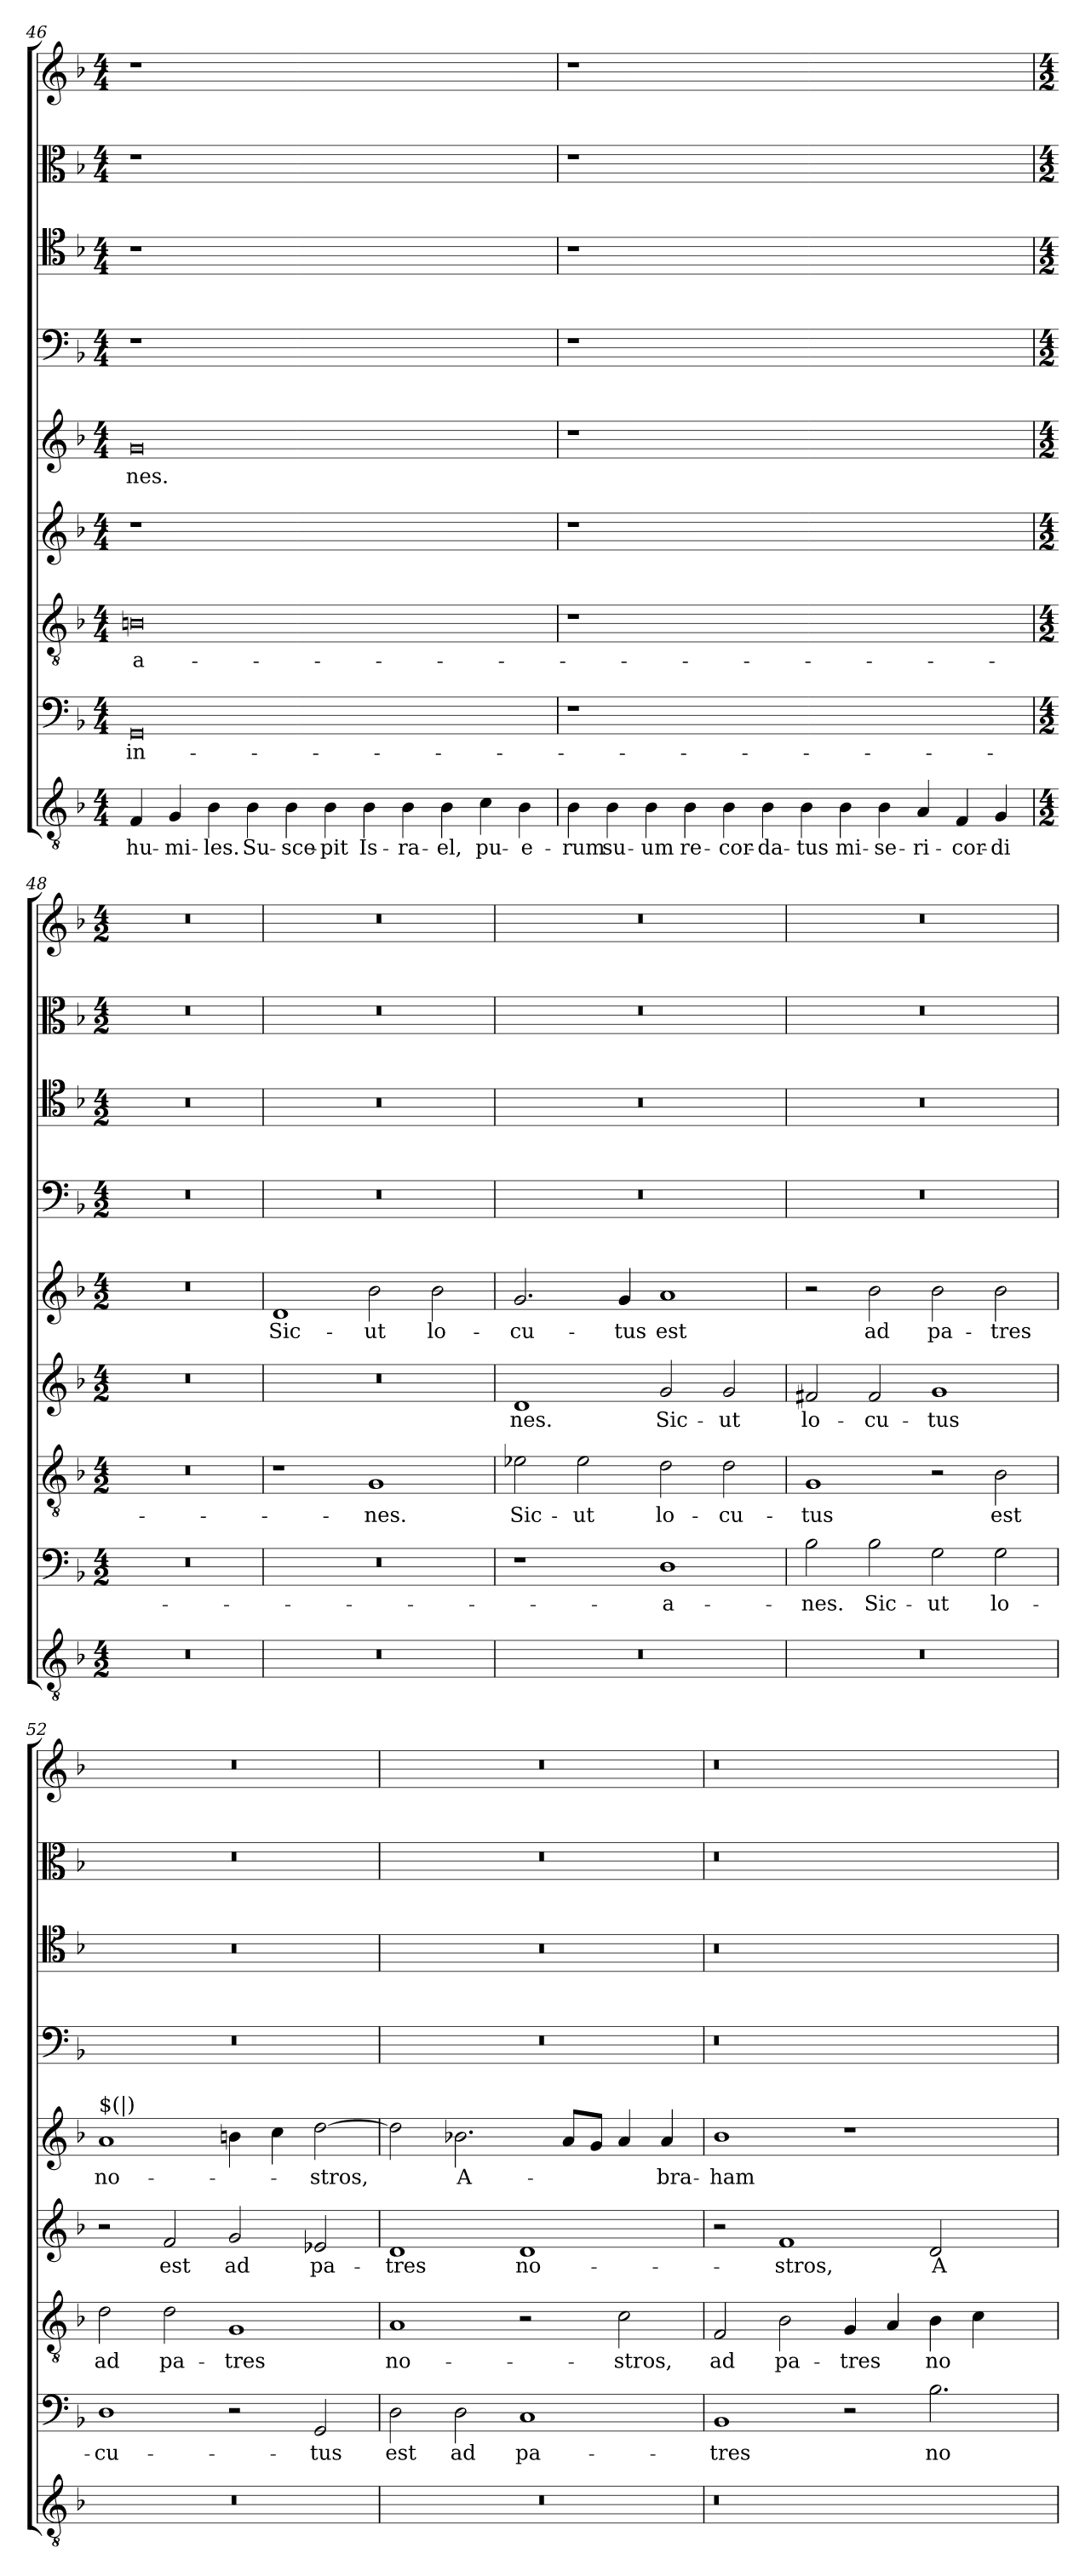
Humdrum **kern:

**kern	**text	**kern	**text	**kern	**text	**kern	**text	**kern	**text	**kern	**kern	**kern	**kern
*part9	*part9	*part8	*part8	*part7	*part7	*part6	*part6	*part5	*part5	*part4	*part3	*part2	*part1
*staff9	*staff9	*staff8	*staff8	*staff7	*staff7	*staff6	*staff6	*staff5	*staff5	*staff4	*staff3	*staff2	*staff1
!!LO:LB:g=z
*clefGv2	*	*clefF4	*	*clefGv2	*	*clefG2	*	*clefG2	*	*clefF4	*clefC4	*clefC3	*clefG2
*k[b-]	*	*k[b-]	*	*k[b-]	*	*k[b-]	*	*k[b-]	*	*k[b-]	*k[b-]	*k[b-]	*k[b-]
*F:	*	*F:	*	*F:	*	*F:	*	*F:	*	*F:	*F:	*F:	*F:
*M4/4	*	*M4/4	*	*M4/4	*	*M4/4	*	*M4/4	*	*M4/4	*M4/4	*M4/4	*M4/4
=46	=46	=46	=46	=46	=46	=46	=46	=46	=46	=46	=46	=46	=46
!LO:N:head=solid	!LO:LY:b	!	!	!	!	!	!	!	!	!	!	!	!
4F/	hu-	0GG	in-	0B	-a-	1r	.	0g	-nes.	1r	1r	1r	1r
!LO:N:head=solid	!LO:LY:b	!	!	!	!	!	!	!	!	!	!	!	!
4G/	-mi-	.	.	.	.	.	.	.	.	.	.	.	.
!LO:N:head=solid	!LO:LY:b	!	!	!	!	!	!	!	!	!	!	!	!
4B-\	-les.	.	.	.	.	.	.	.	.	.	.	.	.
!LO:N:head=solid	!LO:LY:b	!	!	!	!	!	!	!	!	!	!	!	!
4B-\	Su-	.	.	.	.	.	.	.	.	.	.	.	.
!LO:N:head=solid	!LO:LY:b	!	!	!	!	!	!	!	!	!	!	!	!
4B-\	-sce-	.	.	.	.	1..ryy	.	.	.	1..ryy	1..ryy	1..ryy	1..ryy
!LO:N:head=solid	!LO:LY:b	!	!	!	!	!	!	!	!	!	!	!	!
4B-\	-pit	.	.	.	.	.	.	.	.	.	.	.	.
!LO:N:head=solid	!LO:LY:b	!	!	!	!	!	!	!	!	!	!	!	!
4B-\	Is-	.	.	.	.	.	.	.	.	.	.	.	.
!LO:N:head=solid	!LO:LY:b	!	!	!	!	!	!	!	!	!	!	!	!
4B-\	-ra-	.	.	.	.	.	.	.	.	.	.	.	.
!LO:N:head=solid	!LO:LY:b	!	!	!	!	!	!	!	!	!	!	!	!
4B-\	-el,	2.ryy	.	2.ryy	.	.	.	2.ryy	.	.	.	.	.
!LO:N:head=solid	!LO:LY:b	!	!	!	!	!	!	!	!	!	!	!	!
4c\	pu-	.	.	.	.	.	.	.	.	.	.	.	.
!LO:N:head=solid	!LO:LY:b	!	!	!	!	!	!	!	!	!	!	!	!
4B-\	-e-	.	.	.	.	.	.	.	.	.	.	.	.
!!LO:LB:g=z
=47	=47	=47	=47	=47	=47	=47	=47	=47	=47	=47	=47	=47	=47
!LO:N:head=solid	!LO:LY:b	!	!	!	!	!	!	!	!	!	!	!	!
4B-\	-rum	1r	.	1r	.	1r	.	1r	.	1r	1r	1r	1r
!LO:N:head=solid	!LO:LY:b	!	!	!	!	!	!	!	!	!	!	!	!
4B-\	su-	.	.	.	.	.	.	.	.	.	.	.	.
!LO:N:head=solid	!LO:LY:b	!	!	!	!	!	!	!	!	!	!	!	!
4B-\	-um	.	.	.	.	.	.	.	.	.	.	.	.
!LO:N:head=solid	!LO:LY:b	!	!	!	!	!	!	!	!	!	!	!	!
4B-\	re-	.	.	.	.	.	.	.	.	.	.	.	.
!LO:N:head=solid	!LO:LY:b	!	!	!	!	!	!	!	!	!	!	!	!
4B-\	-cor-	0ryy	.	0ryy	.	0ryy	.	0ryy	.	0ryy	0ryy	0ryy	0ryy
!LO:N:head=solid	!LO:LY:b	!	!	!	!	!	!	!	!	!	!	!	!
4B-\	-da-	.	.	.	.	.	.	.	.	.	.	.	.
!LO:N:head=solid	!LO:LY:b	!	!	!	!	!	!	!	!	!	!	!	!
4B-\	-tus	.	.	.	.	.	.	.	.	.	.	.	.
!LO:N:head=solid	!LO:LY:b	!	!	!	!	!	!	!	!	!	!	!	!
4B-\	mi-	.	.	.	.	.	.	.	.	.	.	.	.
!LO:N:head=solid	!LO:LY:b	!	!	!	!	!	!	!	!	!	!	!	!
4B-\	-se-	.	.	.	.	.	.	.	.	.	.	.	.
!LO:N:head=solid	!LO:LY:b	!	!	!	!	!	!	!	!	!	!	!	!
4A/	-ri-	.	.	.	.	.	.	.	.	.	.	.	.
!LO:N:head=solid	!LO:LY:b	!	!	!	!	!	!	!	!	!	!	!	!
4F/	-cor-	.	.	.	.	.	.	.	.	.	.	.	.
!LO:N:head=solid	!LO:LY:b	!	!	!	!	!	!	!	!	!	!	!	!
4G/	-di-	.	.	.	.	.	.	.	.	.	.	.	.
!!LO:LB:g=z
=48	=48	=48	=48	=48	=48	=48	=48	=48	=48	=48	=48	=48	=48
*M4/2	*	*M4/2	*	*M4/2	*	*M4/2	*	*M4/2	*	*M4/2	*M4/2	*M4/2	*M4/2
0r	.	0r	.	0r	.	0r	.	0r	.	0r	0r	0r	0r
=49	=49	=49	=49	=49	=49	=49	=49	=49	=49	=49	=49	=49	=49
!	!	!	!	!	!	!	!	!	!LO:LY:b	!	!	!	!
0r	.	0r	.	1r	.	0r	.	1d	Sic-	0r	0r	0r	0r
!	!	!	!	!	!LO:LY:b	!	!	!	!LO:LY:b	!	!	!	!
.	.	.	.	1G	-nes.	.	.	2b-\	-ut	.	.	.	.
!	!	!	!	!	!	!	!	!	!LO:LY:b	!	!	!	!
.	.	.	.	.	.	.	.	2b-\	lo-	.	.	.	.
=50	=50	=50	=50	=50	=50	=50	=50	=50	=50	=50	=50	=50	=50
!	!	!	!	!	!LO:LY:b	!	!LO:LY:b	!	!LO:LY:b	!	!	!	!
0r	.	1r	.	2e-X\	Sic-	1d	-nes.	2.g/	-cu-	0r	0r	0r	0r
!	!	!	!	!	!LO:LY:b	!	!	!	!	!	!	!	!
.	.	.	.	2e-\	-ut	.	.	.	.	.	.	.	.
!	!	!	!	!	!	!	!	!	!LO:LY:b	!	!	!	!
.	.	.	.	.	.	.	.	4g/	-tus	.	.	.	.
!	!	!	!LO:LY:b	!	!LO:LY:b	!	!LO:LY:b	!	!LO:LY:b	!	!	!	!
.	.	1D	-a-	2d\	lo-	2g/	Sic-	1a	est	.	.	.	.
!	!	!	!	!	!LO:LY:b	!	!LO:LY:b	!	!	!	!	!	!
.	.	.	.	2d\	-cu-	2g/	-ut	.	.	.	.	.	.
=51	=51	=51	=51	=51	=51	=51	=51	=51	=51	=51	=51	=51	=51
!	!	!	!LO:LY:b	!	!LO:LY:b	!	!LO:LY:b	!	!	!	!	!	!
0r	.	2B-\	-nes.	1G	-tus	2f#X/	lo-	2r	.	0r	0r	0r	0r
!	!	!	!LO:LY:b	!	!	!	!LO:LY:b	!	!LO:LY:b	!	!	!	!
.	.	2B-\	Sic-	.	.	2f#/	-cu-	2b-\	ad	.	.	.	.
!	!	!	!LO:LY:b	!	!	!	!LO:LY:b	!	!LO:LY:b	!	!	!	!
.	.	2G\	-ut	2r	.	1g	-tus	2b-\	pa-	.	.	.	.
!	!	!	!LO:LY:b	!	!LO:LY:b	!	!	!	!LO:LY:b	!	!	!	!
.	.	2G\	lo-	2B-\	est	.	.	2b-\	-tres	.	.	.	.
!!LO:PB:g=z
=52	=52	=52	=52	=52	=52	=52	=52	=52	=52	=52	=52	=52	=52
!	!	!	!	!	!	!	!	!LO:TX:a:t=$(|)	!	!	!	!	!
!	!	!	!LO:LY:b	!	!LO:LY:b	!	!	!	!LO:LY:b	!	!	!	!
0r	.	1D	-cu-	2d\	ad	2r	.	1a	no-	0r	0r	0r	0r
!	!	!	!	!	!LO:LY:b	!	!LO:LY:b	!	!	!	!	!	!
.	.	.	.	2d\	pa-	2f/	est	.	.	.	.	.	.
!	!	!	!	!	!LO:LY:b	!	!LO:LY:b	!	!	!	!	!	!
.	.	2r	.	1G	-tres	2g/	ad	4bn\	.	.	.	.	.
.	.	.	.	.	.	.	.	4cc\	.	.	.	.	.
!	!	!	!LO:LY:b	!	!	!	!LO:LY:b	!	!LO:LY:b	!	!	!	!
.	.	2GG/	-tus	.	.	2e-X/	pa-	[2dd\	-stros,	.	.	.	.
=53	=53	=53	=53	=53	=53	=53	=53	=53	=53	=53	=53	=53	=53
!	!	!	!LO:LY:b	!	!LO:LY:b	!	!LO:LY:b	!	!LO:LY:b	!	!	!	!
0r	.	2D\	est	1A	no-	1d	-tres	2dd\]	.	0r	0r	0r	0r
!	!	!	!LO:LY:b	!	!	!	!	!	!LO:LY:b	!	!	!	!
.	.	2D\	ad	.	.	.	.	2.b-X\	A-	.	.	.	.
!	!	!	!LO:LY:b	!	!	!	!LO:LY:b	!	!	!	!	!	!
.	.	1C	pa-	2r	.	1d	no-	.	.	.	.	.	.
.	.	.	.	.	.	.	.	8a/L	.	.	.	.	.
!	!	!	!	!	!	!	!	!	!LO:LY:b	!	!	!	!
.	.	.	.	.	.	.	.	8g/J	-­	.	.	.	.
!	!	!	!	!	!LO:LY:b	!	!	!	!	!	!	!	!
.	.	.	.	2c\	-stros,	.	.	4a/	.	.	.	.	.
!	!	!	!	!	!	!	!	!	!LO:LY:b	!	!	!	!
.	.	.	.	.	.	.	.	4a/	bra-	.	.	.	.
=54	=54	=54	=54	=54	=54	=54	=54	=54	=54	=54	=54	=54	=54
!	!	!	!LO:LY:b	!	!LO:LY:b	!	!	!	!LO:LY:b	!	!	!	!
0r	.	1BB-	-tres	2F/	ad	2r	.	1b-	-ham	0r	0r	0r	0r
!	!	!	!	!	!LO:LY:b	!	!LO:LY:b	!	!	!	!	!	!
.	.	.	.	2B-\	pa-	1f	-stros,	.	.	.	.	.	.
!	!	!	!	!	!LO:LY:b	!	!	!	!	!	!	!	!
.	.	2r	.	4G/	-tres	.	.	1r	.	.	.	.	.
.	.	.	.	4A/	.	.	.	.	.	.	.	.	.
!	!	!	!LO:LY:b	!	!LO:LY:b	!	!LO:LY:b	!	!	!	!	!	!
.	.	2.B-\	no-	4B-\	no	2d/	A-	.	.	.	.	.	.
.	.	.	.	4c\	.	.	.	.	.	.	.	.	.
4ryy	.	.	.	4ryy	.	4ryy	.	4ryy	.	4ryy	4ryy	4ryy	4ryy
=	=	=	=	=	=	=	=	=	=	=	=	=	=
*-	*-	*-	*-	*-	*-	*-	*-	*-	*-	*-	*-	*-	*-
